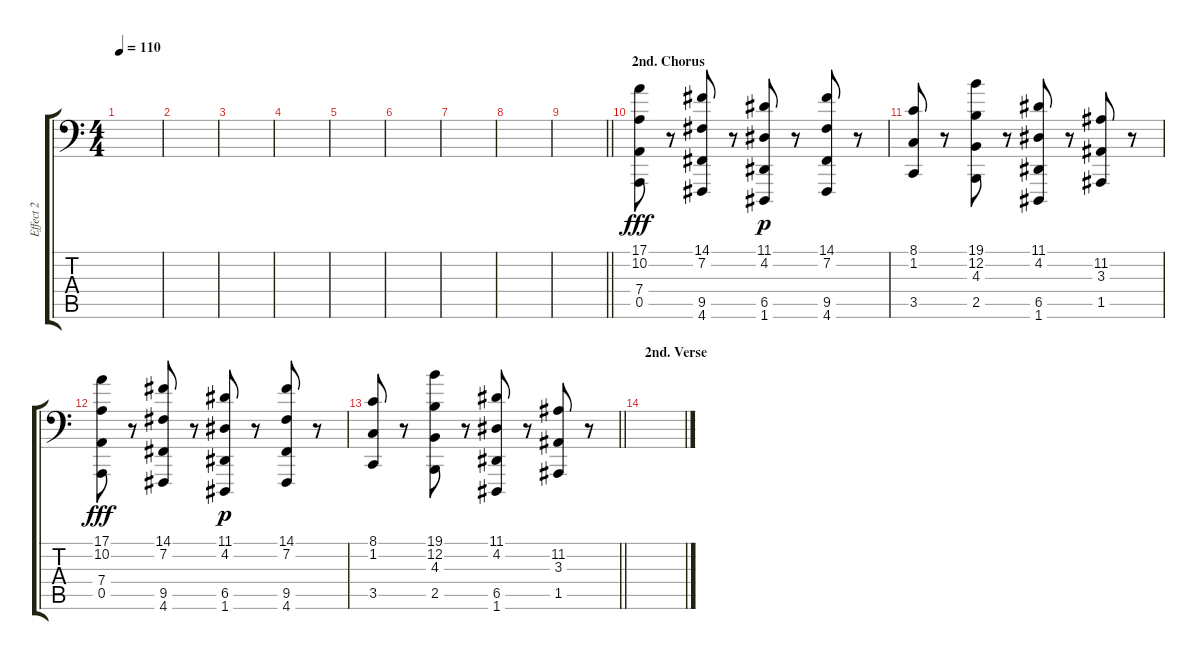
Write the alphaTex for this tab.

\track ("Effect 2" "Effect 2") {instrument distortionguitar}
\staff {score tabs}
\tuning (E2 B1 G1 D1 A0 D0) {hide}
\ts (4 4)
\tempo 110
\clef f4
\ks c
|
|
|
|
|
|
|
|
\barLineRight lightlight
|
\section ("" "2nd. Chorus")
(17.1 10.2 7.4 0.5).8{dy fff} r.8 (14.1 7.2 9.5 4.6).8 r.8 (11.1 4.2 6.5 1.6).8{dy p} r.8 (14.1 7.2 9.5 4.6).8 r.8 |
(8.1 1.2 3.5).8 r.8 (19.1 12.2 4.3 2.5).8 r.8 (11.1 4.2 6.5 1.6).8 r.8 (11.2 3.3 1.5).8 r.8 |
(17.1 10.2 7.4 0.5).8{dy fff} r.8 (14.1 7.2 9.5 4.6).8 r.8 (11.1 4.2 6.5 1.6).8{dy p} r.8 (14.1 7.2 9.5 4.6).8 r.8 |
\barLineRight lightlight
(8.1 1.2 3.5).8 r.8 (19.1 12.2 4.3 2.5).8 r.8 (11.1 4.2 6.5 1.6).8 r.8 (11.2 3.3 1.5).8 r.8 |
\section ("" "2nd. Verse")
